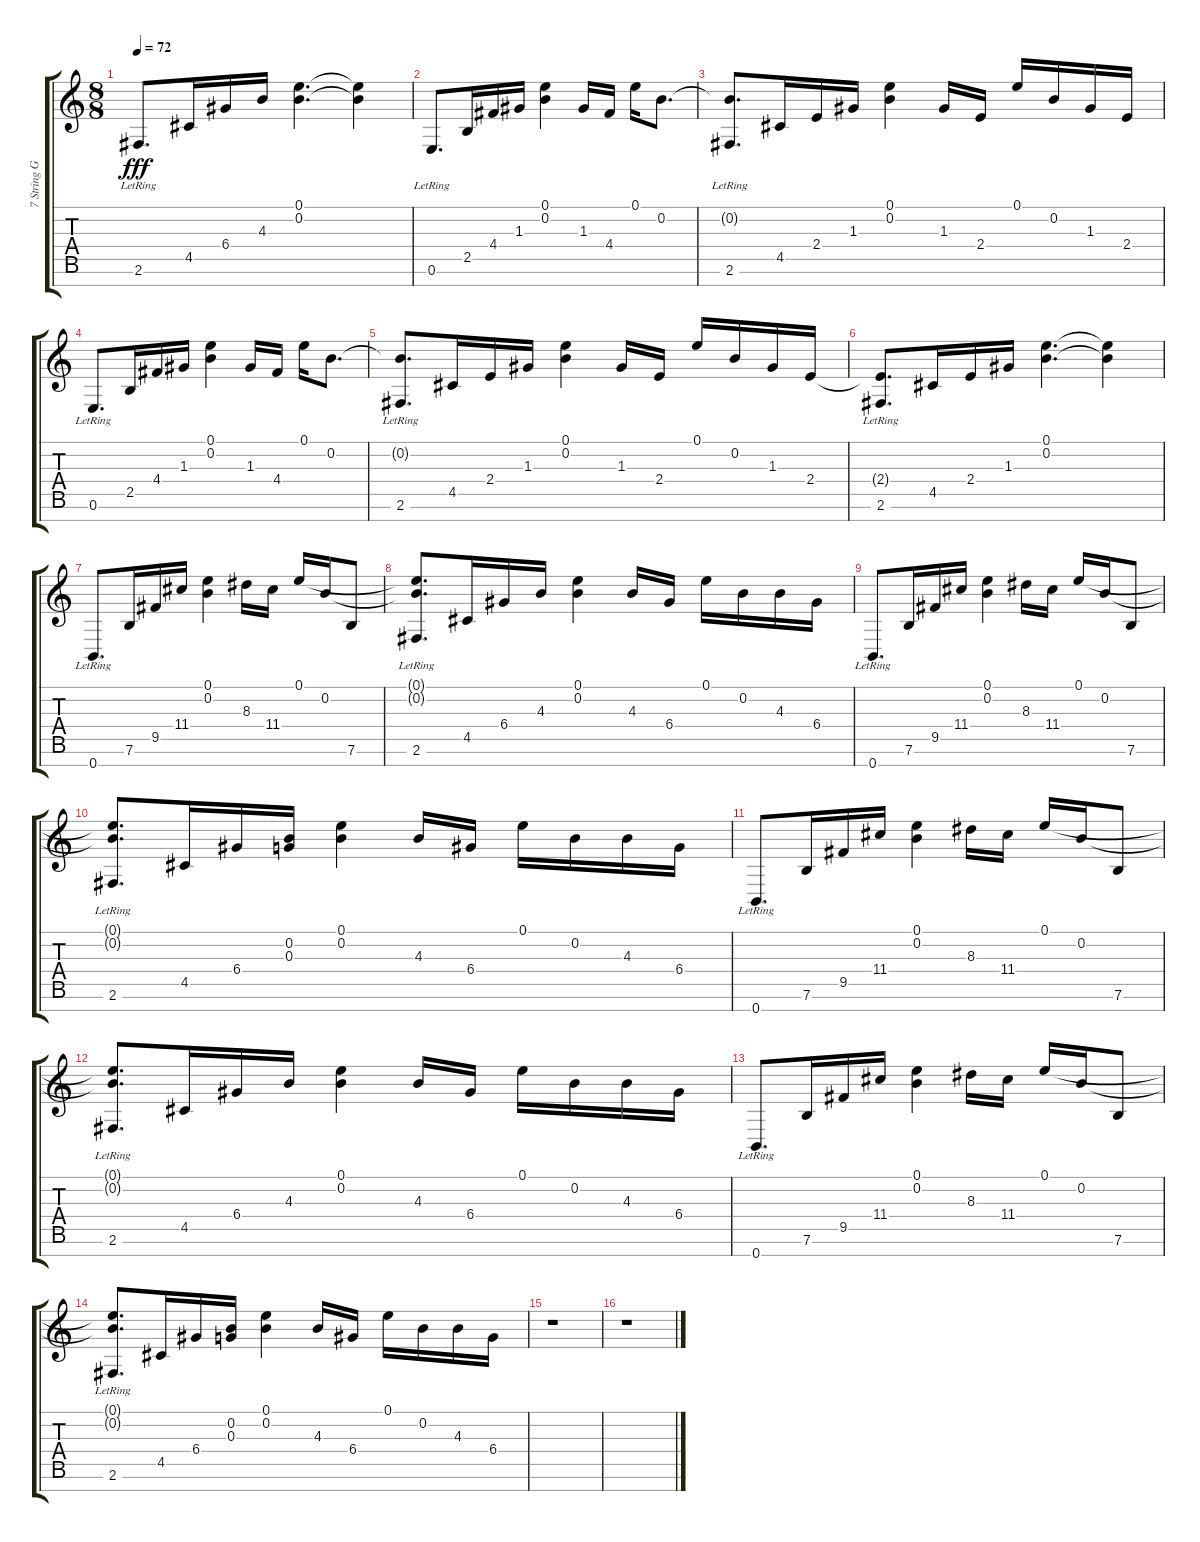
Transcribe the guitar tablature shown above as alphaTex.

\track ("7 String Guitar" "7 String G") {instrument electricguitarclean}
\staff {score tabs}
\tuning (E4 B3 G3 D3 A2 E2 B1) {hide}
\ts (8 8)
\tempo 72
\clef g2
\ks c
2.6{lr}.8{d dy fff} 4.5.16 6.4.16 4.3.16 (0.1 0.2).4{d} (0.1{t} 0.2{t}).4 |
0.6{lr}.8{d} 2.5.16 4.4.16 1.3.16 (0.1 0.2).4 1.3.16 4.4.16 0.1.16 0.2.8{d} |
(0.2{t} 2.6{lr}).8{d} 4.5.16 2.4.16 1.3.16 (0.1 0.2).4 1.3.16 2.4.16 0.1.16 0.2.16 1.3.16 2.4.16 |
0.6{lr}.8{d} 2.5.16 4.4.16 1.3.16 (0.1 0.2).4 1.3.16 4.4.16 0.1.16 0.2.8{d} |
(0.2{t} 2.6{lr}).8{d} 4.5.16 2.4.16 1.3.16 (0.1 0.2).4 1.3.16 2.4.16 0.1.16 0.2.16 1.3.16 2.4.16 |
(2.4{t} 2.6{lr}).8{d} 4.5.16 2.4.16 1.3.16 (0.1 0.2).4{d} (0.1{t} 0.2{t}).4 |
0.7{lr}.8{d} 7.6.16 9.5.16 11.4.16 (0.1 0.2).4 8.3.16 11.4.16 0.1.16 0.2.16 7.6.8 |
(0.1{t} 0.2{t} 2.6{lr}).8{d} 4.5.16 6.4.16 4.3.16 (0.1 0.2).4 4.3.16 6.4.16 0.1.16 0.2.16 4.3.16 6.4.16 |
0.7{lr}.8{d} 7.6.16 9.5.16 11.4.16 (0.1 0.2).4 8.3.16 11.4.16 0.1.16 0.2.16 7.6.8 |
(0.1{t} 0.2{t} 2.6{lr}).8{d} 4.5.16 6.4.16 (0.2 0.3).16 (0.1 0.2).4 4.3.16 6.4.16 0.1.16 0.2.16 4.3.16 6.4.16 |
0.7{lr}.8{d} 7.6.16 9.5.16 11.4.16 (0.1 0.2).4 8.3.16 11.4.16 0.1.16 0.2.16 7.6.8 |
(0.1{t} 0.2{t} 2.6{lr}).8{d} 4.5.16 6.4.16 4.3.16 (0.1 0.2).4 4.3.16 6.4.16 0.1.16 0.2.16 4.3.16 6.4.16 |
0.7{lr}.8{d} 7.6.16 9.5.16 11.4.16 (0.1 0.2).4 8.3.16 11.4.16 0.1.16 0.2.16 7.6.8 |
(0.1{t} 0.2{t} 2.6{lr}).8{d} 4.5.16 6.4.16 (0.2 0.3).16 (0.1 0.2).4 4.3.16 6.4.16 0.1.16 0.2.16 4.3.16 6.4.16 |
r.1 |
r.1
